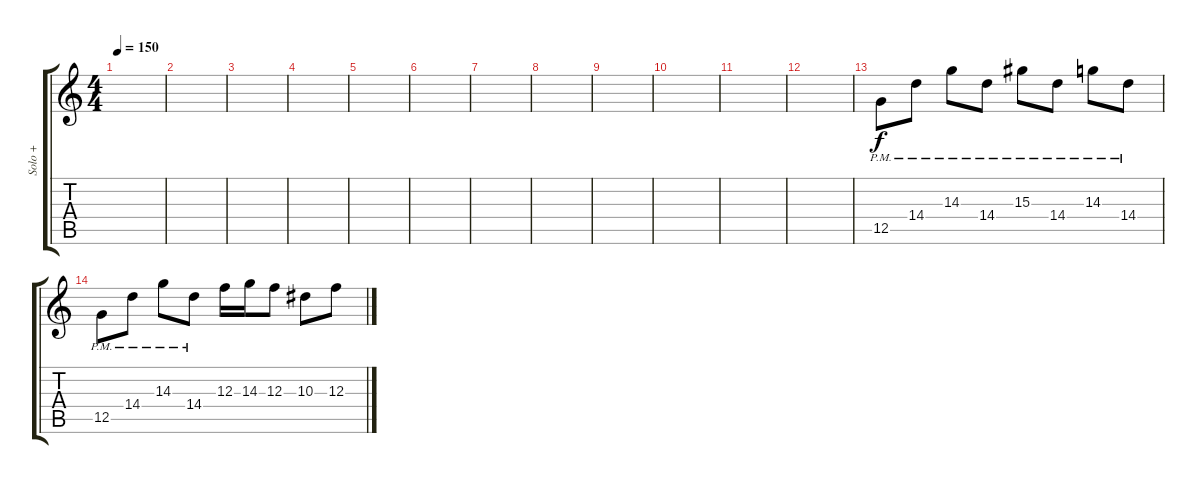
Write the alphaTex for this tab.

\track ("Solo +" "Solo +") {instrument overdrivenguitar}
\staff {score tabs}
\tuning (D4 A3 F3 C3 G2 C2) {hide}
\ts (4 4)
\tempo 150
\clef g2
\ks c
|
|
|
|
|
|
|
|
|
|
|
|
12.5{pm}.8 14.4{pm}.8 14.3{pm}.8 14.4{pm}.8 15.3{pm}.8 14.4{pm}.8 14.3{pm}.8 14.4{pm}.8 |
12.5{pm}.8 14.4{pm}.8 14.3{pm}.8 14.4{pm}.8 12.3.16 14.3.16 12.3.8 10.3.8 12.3.8
